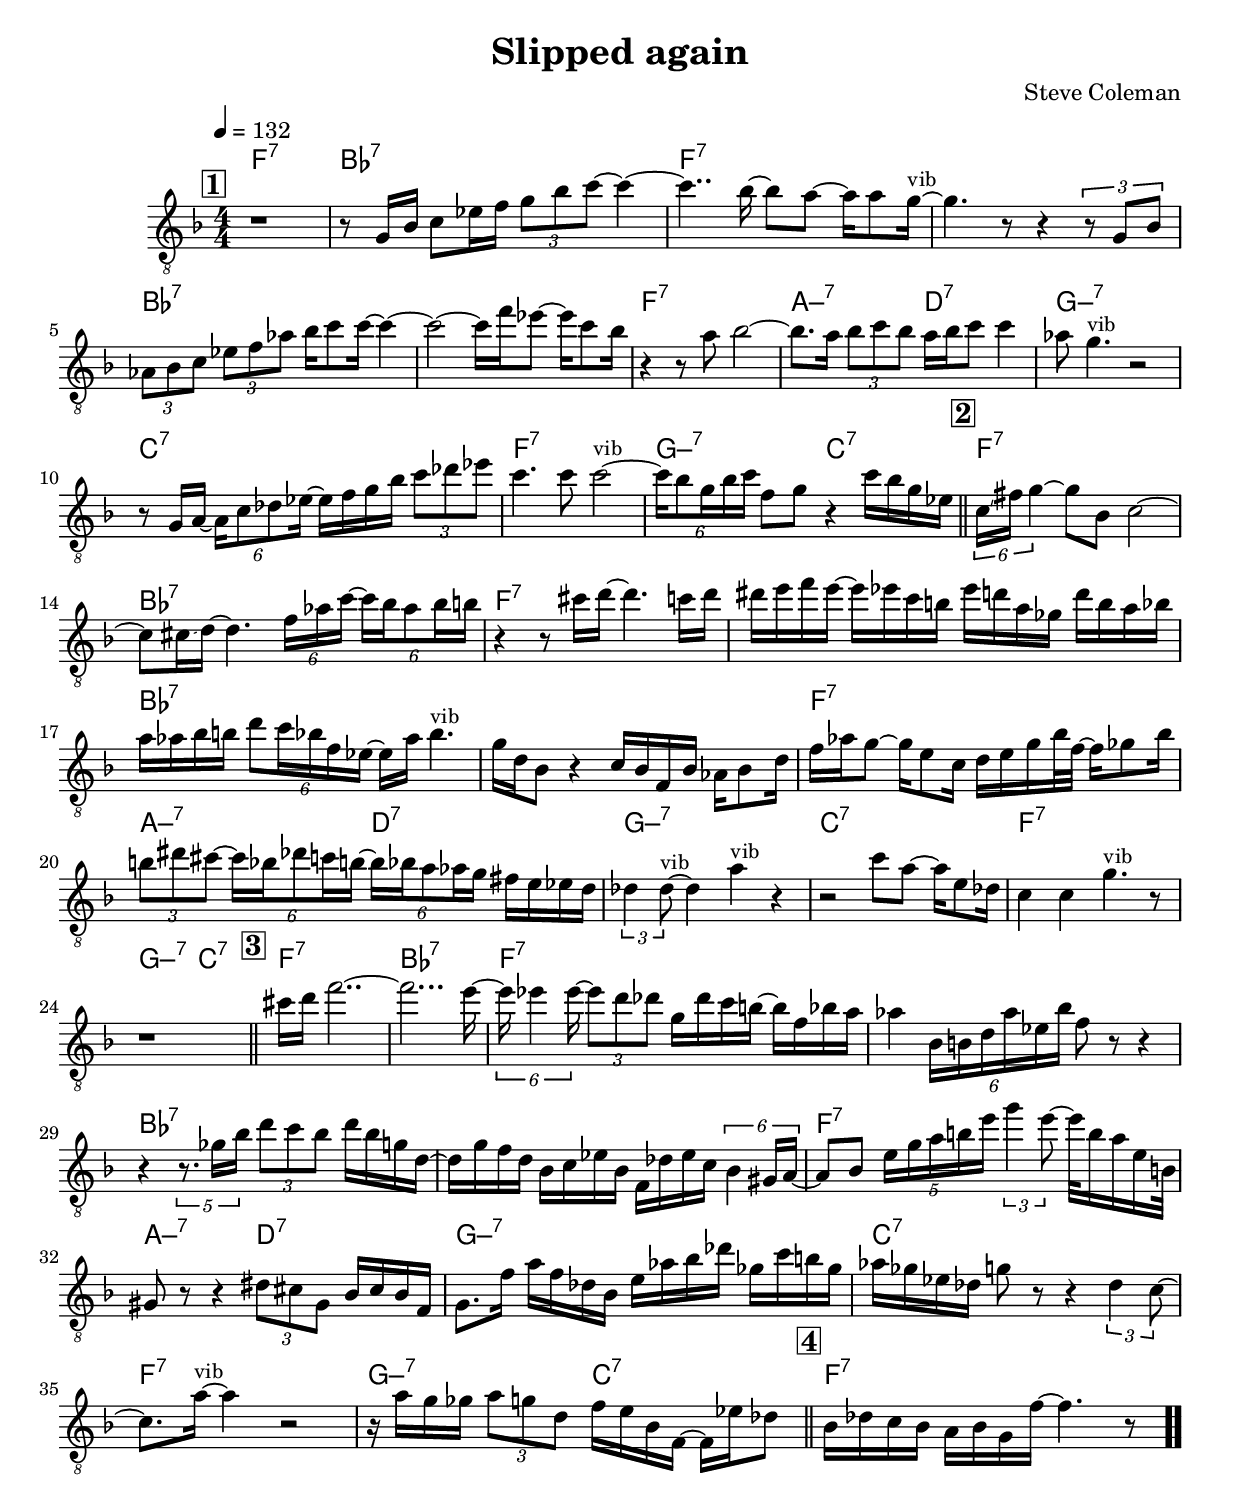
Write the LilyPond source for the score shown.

\version "2.13.2"

#(ly:set-option 'point-and-click #f)

\header {
  title = "Slipped again"
  composer = "Steve Coleman"
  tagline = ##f
}
global =
{
    \override Staff.TimeSignature #'style = #'()
    \time 4/4
    \clef "treble_8"
    \key f \major
    \override Rest #'direction = #'0
    \override MultiMeasureRest #'staff-position = #0
}
\score
{
<<
    \transpose c' c'

    \new ChordNames { \chords {
      \set majorSevenSymbol = \markup { "maj7" }
      \set minorChordModifier = \markup { \char ##x2013 }
      
      | f1:7 | bes1:7 | f1:7 | s1 | bes1:7 | s1 | f1:7 | a2:min7 d2:7 
      | g1:min7 | c1:7 | f1:7 | g2:min7 c2:7 | f1:7 | bes1:7 | f1:7 | s1 
      | bes1:7 | s1 | f1:7 | a2:min7 d2:7 | g1:min7 | c1:7 | f1:7 | g2:min7 c2:7 
      | f1:7 | bes1:7 | f1:7 | s1 | bes1:7 | s1 | f1:7 | a2:min7 d2:7 
      | g1:min7 | c1:7 | f1:7 | g2:min7 c2:7 | f1:7|
      }
      }

    \new Staff
    <<
    \transpose c' c'

    {
      \global
  		%\override Score.MetronomeMark #'transparent = ##t
  		%\override Score.MetronomeMark #'stencil = ##f
  		
  		\override HorizontalBracket #'direction = #UP
  		\override HorizontalBracket #'bracket-flare = #'(0 . 0)
  		
  		\override TextSpanner #'dash-fraction = #1.0
  		\override TextSpanner #'bound-details #'left #'text = \markup{ \concat{\draw-line #'(0 . -1.0) \draw-line #'(1.0 . 0) }}
  		\override TextSpanner #'bound-details #'right #'text = \markup{ \concat{ \draw-line #'(1.0 . 0) \draw-line #'(0 . -1.0) }}
          \set Score.markFormatter = #format-mark-box-numbers


      \tempo 4 = 132
      \set Score.currentBarNumber = #1
     
      \bar "||" \mark \default r1 
      | r8 g16 bes16 c'8 es'16 f'16 \tuplet 3/2 {g'8 bes'8 c''8~} c''4~ 
      | c''4.. bes'16~ bes'8 a'8~ a'16 a'8 g'16~^\markup{\left-align \small vib} 
      | g'4. r8 r4 \tuplet 3/2 {r8 g8 bes8} 
      | \tuplet 3/2 {aes8 bes8 c'8} \tuplet 3/2 {es'8 f'8 aes'8} bes'16 c''8 c''16~ c''4~ 
      | c''2~ c''16 f''16 es''8~ es''16 c''8 bes'16 
      | r4 r8 a'8 bes'2~ 
      | bes'8. a'16 \tuplet 3/2 {bes'8 c''8 bes'8} a'16 bes'16 c''8 c''4 
      | aes'8 g'4.^\markup{\left-align \small vib} r2 
      | r8 g16 a16~ \tuplet 6/4 {a16 c'8 des'8 es'16~} es'16 f'16 g'16 bes'16 \tuplet 3/2 {c''8 des''8 es''8} 
      | c''4. c''8 c''2~^\markup{\left-align \small vib} 
      | \tuplet 6/4 {c''16 bes'8 g'16 bes'16 c''16} f'8 g'8 r4 c''16 bes'16 g'16 es'16 
      \bar "||" \mark \default \tuplet 6/4 {c'16\glissando  fis'16 g'4~} g'8 bes8 c'2~ 
      | c'8 cis'16\glissando  d'16~ d'4. \tuplet 6/4 {f'16 aes'16 c''16~} \tuplet 6/4 {c''16 bes'16 aes'8 bes'16\glissando  b'16} 
      | r4 r8 cis''16 d''16~ d''4. c''16 d''16 
      | dis''16 e''16 f''16 e''16~ e''16 es''16 c''16 b'16 es''16 d''16 a'16 ges'16 d''16 b'16 a'16 bes'16 
      | a'16 aes'16 bes'16 b'16 \tuplet 6/4 {d''8 c''16 bes'16 f'16 es'16~} es'16 aes'16 bes'4.^\markup{\left-align \small vib} 
      | g'16 d'16 bes8 r4 c'16 bes16 f16 bes16 aes16 bes8 d'16 
      | f'16 aes'16 g'8~ g'16 e'8 c'16 d'16 e'16 g'16 bes'32 f'32~ f'16 ges'8 bes'16 
      | \tuplet 3/2 {b'8 dis''8 cis''8~} \tuplet 6/4 {cis''16 bes'16 des''8 c''16 b'16~} \tuplet 6/4 {b'16 bes'16 a'8 aes'16 g'16} fis'16 e'16 es'16 d'16 
      | \tuplet 3/2 {des'4 des'8~^\markup{\left-align \small vib}} des'4 a'4^\markup{\left-align \small vib} r4 
      | r2 c''8 a'8~ a'16 e'8 des'16 
      | c'4 c'4 g'4.^\markup{\left-align \small vib} r8 
      | r1 
      \bar "||" \mark \default cis''16 d''16 f''2..~ 
      | f''2... e''16~ 
      | \tuplet 6/4 {e''16 es''4 es''16~} \tuplet 3/2 {es''8 d''8 des''8} g'16 des''16 c''16 b'16~ b'16 f'16 bes'16 a'16 
      | aes'4 \tuplet 6/4 {bes16 b16 d'16 aes'16 es'16 bes'16} f'8 r8 r4 
      | r4 \tuplet 5/4 {r8. ges'16 bes'16} \tuplet 3/2 {d''8 c''8 bes'8} d''16 bes'16 g'16 d'16~ 
      | d'16 g'16 f'16 d'16 bes16 c'16 es'16 bes16 f16 des'16 es'16 c'16 \tuplet 6/4 {bes4 gis16\glissando  a16~} 
      | a8 bes8 \tuplet 5/4 {e'16 g'16 a'16 b'16 e''16} \tuplet 3/2 {g''4 e''8~} e''32 b'16 a'16 e'16 b32 
      | gis8 r8 r4 \tuplet 3/2 {dis'8 cis'8 gis8} bes16 cis'16 bes16 f16 
      | g8. f'16 a'16 f'16 des'16 bes16 e'16 aes'16 bes'16 des''16 ges'16 c''16 b'16 ges'16 
      | aes'16 ges'16 es'16 des'16 g'8 r8 r4 \tuplet 3/2 {des'4 c'8~} 
      | c'8. a'16~^\markup{\left-align \small vib} a'4 r2 
      | r16 a'16 g'16 ges'16 \tuplet 3/2 {a'8 g'8 d'8} f'16 e'16 bes16 f16~ f16 es'16 des'8 
      \bar "||" \mark \default bes16 des'16 c'16 bes16 a16 bes16 g16 f'16~ f'4. r8\bar  ".."
    }
    >>
>>    
}
